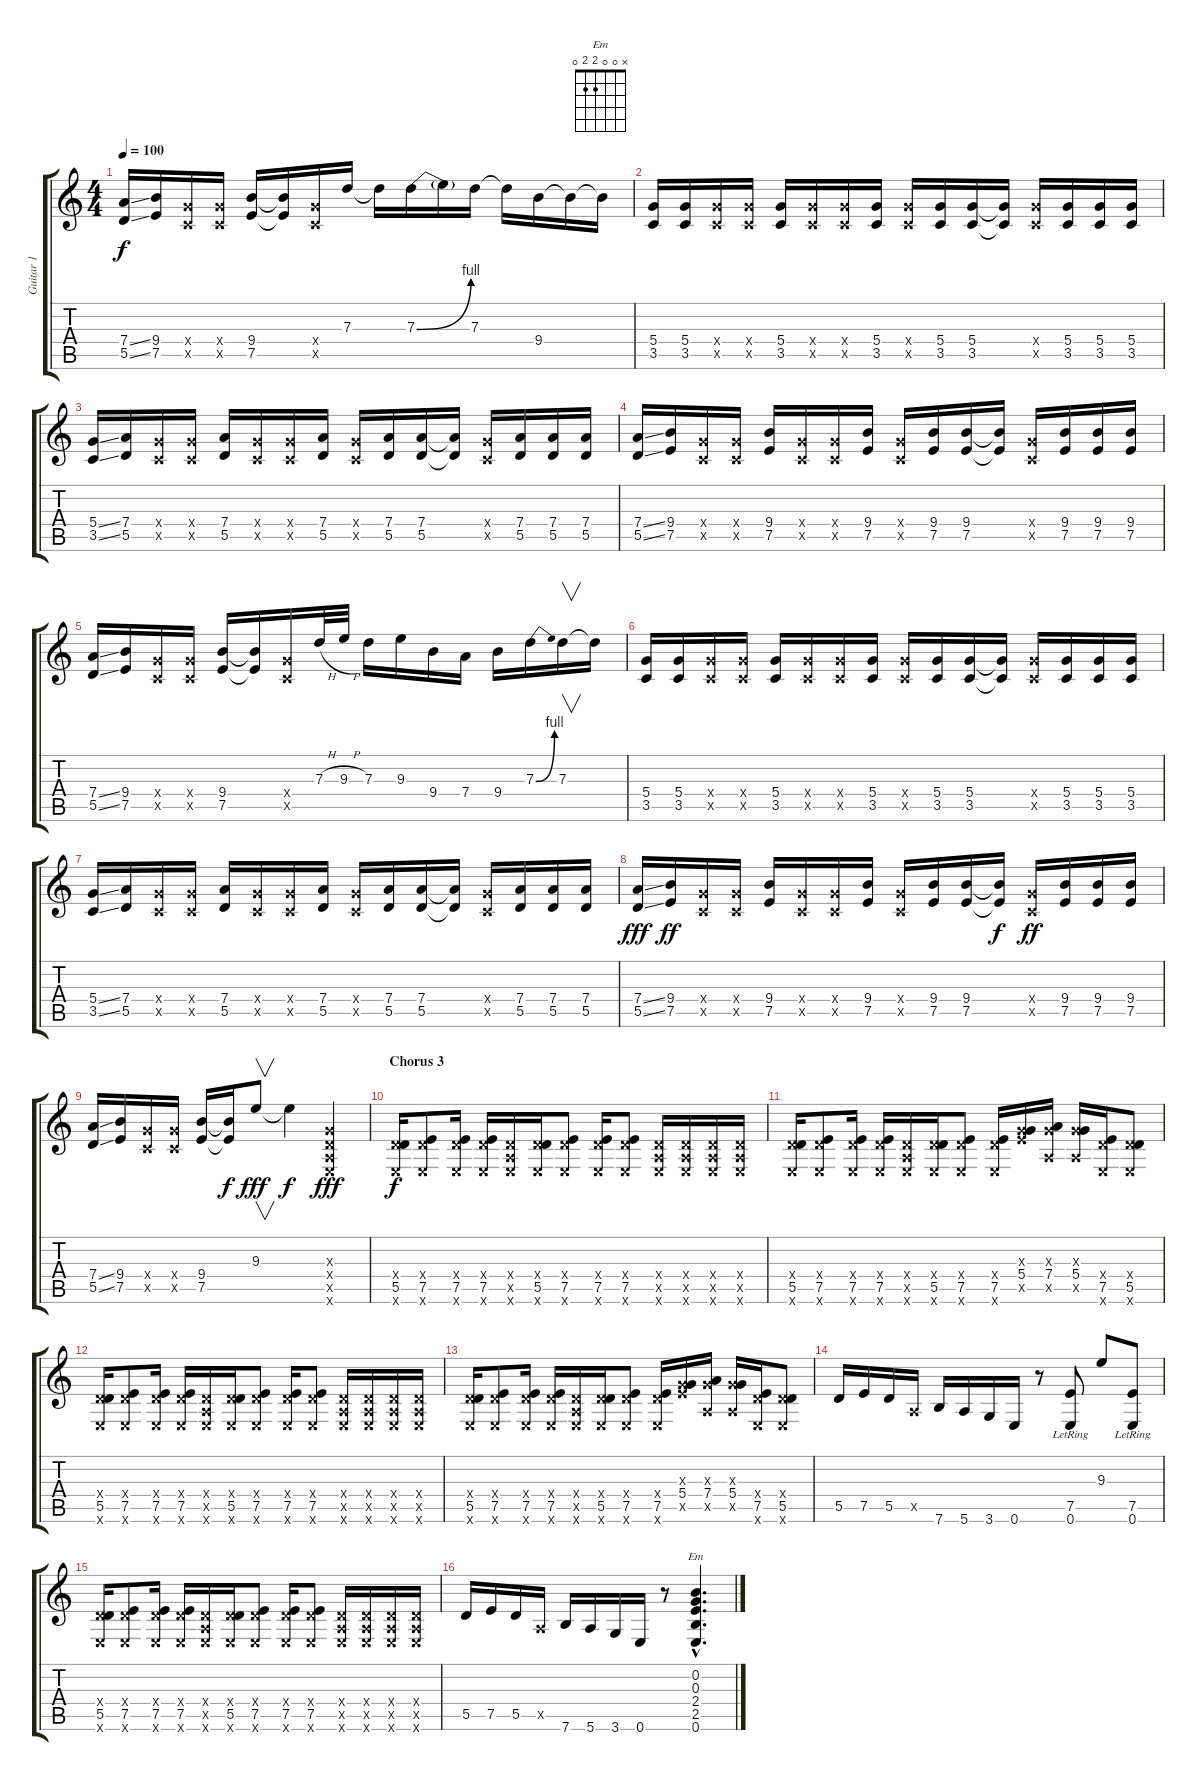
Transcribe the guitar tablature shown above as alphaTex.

\track ("Guitar 1" "Guitar 1") {instrument distortionguitar}
\staff {score tabs}
\tuning (E4 B3 G3 D3 A2 E2) {hide}
\chord ("Em" x 0 0 2 2 0)
\ts (4 4)
\tempo 100
\clef g2
\ks c
(7.4{ss} 5.5{ss}).16{dy f volume 15 instrument distortionguitar} (9.4 7.5).16 (5.4{x} 3.5{x}).16 (5.4{x} 3.5{x}).16 (9.4 7.5).16 (9.4{t} 7.5{t}).16 (5.4{x} 3.5{x}).16 7.3.16 7.3{t}.16 7.3{be (bend 0 0 60 4)}.16 7.3{t}.16 7.3.16 7.3{t}.16 9.4.16 9.4{t}.16 9.4{t}.16 |
(5.4 3.5).16{volume 15 instrument distortionguitar} (5.4 3.5).16 (5.4{x} 3.5{x}).16 (5.4{x} 3.5{x}).16 (5.4 3.5).16 (5.4{x} 3.5{x}).16 (5.4{x} 3.5{x}).16 (5.4 3.5).16 (5.4{x} 3.5{x}).16 (5.4 3.5).16 (5.4 3.5).16 (5.4{t} 3.5{t}).16 (5.4{x} 3.5{x}).16 (5.4 3.5).16 (5.4 3.5).16 (5.4 3.5).16 |
(5.4{ss} 3.5{ss}).16{volume 15 instrument distortionguitar} (7.4 5.5).16 (5.4{x} 3.5{x}).16 (5.4{x} 3.5{x}).16 (7.4 5.5).16 (5.4{x} 3.5{x}).16 (5.4{x} 3.5{x}).16 (7.4 5.5).16 (5.4{x} 3.5{x}).16 (7.4 5.5).16 (7.4 5.5).16 (7.4{t} 5.5{t}).16 (5.4{x} 3.5{x}).16 (7.4 5.5).16 (7.4 5.5).16 (7.4 5.5).16 |
(7.4{ss} 5.5{ss}).16{volume 15 instrument distortionguitar} (9.4 7.5).16 (5.4{x} 3.5{x}).16 (5.4{x} 3.5{x}).16 (9.4 7.5).16 (5.4{x} 3.5{x}).16 (5.4{x} 3.5{x}).16 (9.4 7.5).16 (5.4{x} 3.5{x}).16 (9.4 7.5).16 (9.4 7.5).16 (9.4{t} 7.5{t}).16 (5.4{x} 3.5{x}).16 (9.4 7.5).16 (9.4 7.5).16 (9.4 7.5).16 |
(7.4{ss} 5.5{ss}).16{volume 15 instrument distortionguitar} (9.4 7.5).16 (5.4{x} 3.5{x}).16 (5.4{x} 3.5{x}).16 (9.4 7.5).16 (9.4{t} 7.5{t}).16 (5.4{x} 3.5{x}).16 7.3{h}.32 9.3{h}.32 7.3.16 9.3.16 9.4.16 7.4.16 9.4.16 7.3{be (bend 0 0 60 4)}.16 7.3.16{v} 7.3{t}.16 |
(5.4 3.5).16{volume 15 instrument distortionguitar} (5.4 3.5).16 (5.4{x} 3.5{x}).16 (5.4{x} 3.5{x}).16 (5.4 3.5).16 (5.4{x} 3.5{x}).16 (5.4{x} 3.5{x}).16 (5.4 3.5).16 (5.4{x} 3.5{x}).16 (5.4 3.5).16 (5.4 3.5).16 (5.4{t} 3.5{t}).16 (5.4{x} 3.5{x}).16 (5.4 3.5).16 (5.4 3.5).16 (5.4 3.5).16 |
(5.4{ss} 3.5{ss}).16{volume 15 instrument distortionguitar} (7.4 5.5).16 (5.4{x} 3.5{x}).16 (5.4{x} 3.5{x}).16 (7.4 5.5).16 (5.4{x} 3.5{x}).16 (5.4{x} 3.5{x}).16 (7.4 5.5).16 (5.4{x} 3.5{x}).16 (7.4 5.5).16 (7.4 5.5).16 (7.4{t} 5.5{t}).16 (5.4{x} 3.5{x}).16 (7.4 5.5).16 (7.4 5.5).16 (7.4 5.5).16 |
(7.4{ss} 5.5{ss}).16{dy fff volume 15 instrument distortionguitar} (9.4 7.5).16{dy ff} (5.4{x} 3.5{x}).16 (5.4{x} 3.5{x}).16 (9.4 7.5).16 (5.4{x} 3.5{x}).16 (5.4{x} 3.5{x}).16 (9.4 7.5).16 (5.4{x} 3.5{x}).16 (9.4 7.5).16 (9.4 7.5).16 (9.4{t} 7.5{t}).16{dy f} (5.4{x} 3.5{x}).16{dy ff} (9.4 7.5).16 (9.4 7.5).16 (9.4 7.5).16 |
(7.4{ss} 5.5{ss}).16{volume 15 instrument distortionguitar} (9.4 7.5).16 (5.4{x} 3.5{x}).16 (5.4{x} 3.5{x}).16 (9.4 7.5).16 (9.4{t} 7.5{t}).16{dy f} 9.3.8{v dy fff} 9.3{t}.4{dy f} (0.3{x} 0.4{x} 0.5{x} 0.6{x}).4{dy fff} |
\section ("" "Chorus 3")
(0.4{x} 5.5 0.6{x}).16{dy f} (0.4{x} 7.5 0.6{x}).8 (0.4{x} 7.5 0.6{x}).16 (0.4{x} 7.5 0.6{x}).16 (0.4{x} 0.5{x} 0.6{x}).16 (0.4{x} 5.5 0.6{x}).16 (0.4{x} 7.5 0.6{x}).8 (0.4{x} 7.5 0.6{x}).16 (0.4{x} 7.5 0.6{x}).8 (0.4{x} 0.5{x} 0.6{x}).16 (0.4{x} 0.5{x} 0.6{x}).16 (0.4{x} 0.5{x} 0.6{x}).16 (0.4{x} 0.5{x} 0.6{x}).16 |
(0.4{x} 5.5 0.6{x}).16 (0.4{x} 7.5 0.6{x}).8 (0.4{x} 7.5 0.6{x}).16 (0.4{x} 7.5 0.6{x}).16 (0.4{x} 0.5{x} 0.6{x}).16 (0.4{x} 5.5 0.6{x}).16 (0.4{x} 7.5 0.6{x}).8 (0.4{x} 7.5 0.6{x}).16 (0.3{x} 5.4 7.5{x}).16 (0.3{x} 7.4 0.5{x}).16 (0.3{x} 5.4 0.5{x}).16 (0.4{x} 7.5 0.6{x}).16 (0.4{x} 5.5 0.6{x}).8 |
(0.4{x} 5.5 0.6{x}).16 (0.4{x} 7.5 0.6{x}).8 (0.4{x} 7.5 0.6{x}).16 (0.4{x} 7.5 0.6{x}).16 (0.4{x} 0.5{x} 0.6{x}).16 (0.4{x} 5.5 0.6{x}).16 (0.4{x} 7.5 0.6{x}).8 (0.4{x} 7.5 0.6{x}).16 (0.4{x} 7.5 0.6{x}).8 (0.4{x} 0.5{x} 0.6{x}).16 (0.4{x} 0.5{x} 0.6{x}).16 (0.4{x} 0.5{x} 0.6{x}).16 (0.4{x} 0.5{x} 0.6{x}).16 |
(0.4{x} 5.5 0.6{x}).16 (0.4{x} 7.5 0.6{x}).8 (0.4{x} 7.5 0.6{x}).16 (0.4{x} 7.5 0.6{x}).16 (0.4{x} 0.5{x} 0.6{x}).16 (0.4{x} 5.5 0.6{x}).16 (0.4{x} 7.5 0.6{x}).8 (0.4{x} 7.5 0.6{x}).16 (0.3{x} 5.4 7.5{x}).16 (0.3{x} 7.4 0.5{x}).16 (0.3{x} 5.4 0.5{x}).16 (0.4{x} 7.5 0.6{x}).16 (0.4{x} 5.5 0.6{x}).8 |
5.5.16 7.5.16 5.5.16 0.5{x}.16 7.6.16 5.6.16 3.6.16 0.6.16 r.8 (7.5{lr} 0.6{lr}).8 9.3.8 (7.5{lr} 0.6{lr}).8 |
(0.4{x} 5.5 0.6{x}).16 (0.4{x} 7.5 0.6{x}).8 (0.4{x} 7.5 0.6{x}).16 (0.4{x} 7.5 0.6{x}).16 (0.4{x} 0.5{x} 0.6{x}).16 (0.4{x} 5.5 0.6{x}).16 (0.4{x} 7.5 0.6{x}).8 (0.4{x} 7.5 0.6{x}).16 (0.4{x} 7.5 0.6{x}).8 (0.4{x} 0.5{x} 0.6{x}).16 (0.4{x} 0.5{x} 0.6{x}).16 (0.4{x} 0.5{x} 0.6{x}).16 (0.4{x} 0.5{x} 0.6{x}).16 |
5.5.16 7.5.16 5.5.16 0.5{x}.16 7.6.16 5.6.16 3.6.16 0.6.16 r.8 (0.2{hac} 0.3{hac} 2.4{hac} 2.5{hac} 0.6{hac}).4{d ch "Em"}
